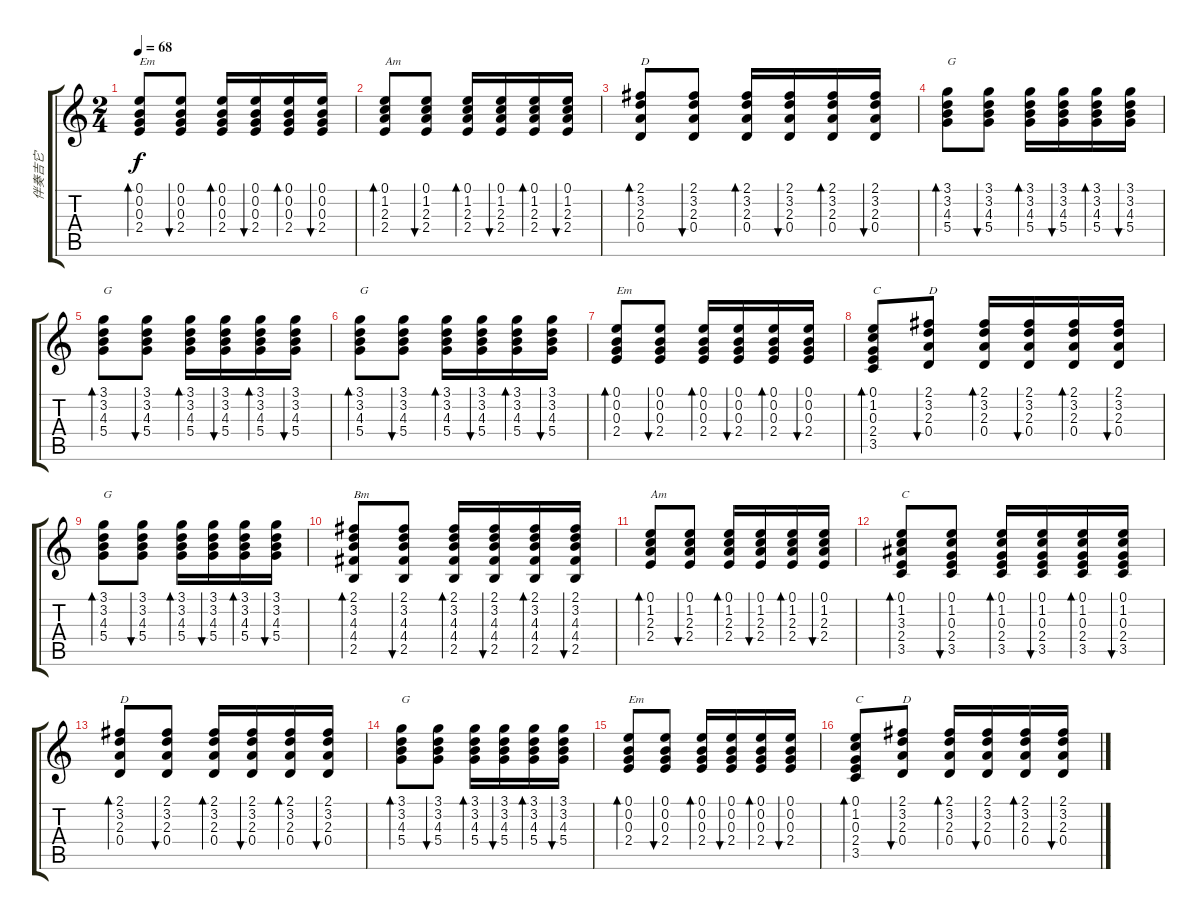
\track ("伴奏吉它" "伴奏吉它") {instrument acousticguitarsteel}
\staff {score tabs}
\tuning (E4 B3 G3 D3 A2 E2) {hide}
\ts (2 4)
\tempo 68
\clef g2
\ks c
(0.1 0.2 0.3 2.4).8{bd 30 txt "Em" dy f} (0.1 0.2 0.3 2.4).8{bu 30} (0.1 0.2 0.3 2.4).16{bd 30} (0.1 0.2 0.3 2.4).16{bu 30} (0.1 0.2 0.3 2.4).16{bd 30} (0.1 0.2 0.3 2.4).16{bu 30} |
(0.1 1.2 2.3 2.4).8{bd 30 txt "Am"} (0.1 1.2 2.3 2.4).8{bu 30} (0.1 1.2 2.3 2.4).16{bd 30} (0.1 1.2 2.3 2.4).16{bu 30} (0.1 1.2 2.3 2.4).16{bd 30} (0.1 1.2 2.3 2.4).16{bu 30} |
(2.1 3.2 2.3 0.4).8{bd 30 txt "D"} (2.1 3.2 2.3 0.4).8{bu 30} (2.1 3.2 2.3 0.4).16{bd 30} (2.1 3.2 2.3 0.4).16{bu 30} (2.1 3.2 2.3 0.4).16{bd 30} (2.1 3.2 2.3 0.4).16{bu 30} |
(3.1 3.2 4.3 5.4).8{bd 60 txt "G"} (3.1 3.2 4.3 5.4).8{bu 60} (3.1 3.2 4.3 5.4).16{bd 60} (3.1 3.2 4.3 5.4).16{bu 60} (3.1 3.2 4.3 5.4).16{bd 60} (3.1 3.2 4.3 5.4).16{bu 60} |
(3.1 3.2 4.3 5.4).8{bd 60 txt "G"} (3.1 3.2 4.3 5.4).8{bu 60} (3.1 3.2 4.3 5.4).16{bd 60} (3.1 3.2 4.3 5.4).16{bu 60} (3.1 3.2 4.3 5.4).16{bd 60} (3.1 3.2 4.3 5.4).16{bu 60} |
(3.1 3.2 4.3 5.4).8{bd 60 txt "G"} (3.1 3.2 4.3 5.4).8{bu 60} (3.1 3.2 4.3 5.4).16{bd 60} (3.1 3.2 4.3 5.4).16{bu 60} (3.1 3.2 4.3 5.4).16{bd 60} (3.1 3.2 4.3 5.4).16{bu 60} |
(0.1 0.2 0.3 2.4).8{bd 30 txt "Em"} (0.1 0.2 0.3 2.4).8{bu 30} (0.1 0.2 0.3 2.4).16{bd 30} (0.1 0.2 0.3 2.4).16{bu 30} (0.1 0.2 0.3 2.4).16{bd 30} (0.1 0.2 0.3 2.4).16{bu 30} |
(0.1 1.2 0.3 2.4 3.5).8{bd 30 txt "C"} (2.1 3.2 2.3 0.4).8{bu 30 txt "D"} (2.1 3.2 2.3 0.4).16{bd 30} (2.1 3.2 2.3 0.4).16{bu 30} (2.1 3.2 2.3 0.4).16{bd 30} (2.1 3.2 2.3 0.4).16{bu 30} |
(3.1 3.2 4.3 5.4).8{bd 60 txt "G"} (3.1 3.2 4.3 5.4).8{bu 60} (3.1 3.2 4.3 5.4).16{bd 60} (3.1 3.2 4.3 5.4).16{bu 60} (3.1 3.2 4.3 5.4).16{bd 60} (3.1 3.2 4.3 5.4).16{bu 60} |
(2.1 3.2 4.3 4.4 2.5).8{bd 30 txt "Bm"} (2.1 3.2 4.3 4.4 2.5).8{bu 30} (2.1 3.2 4.3 4.4 2.5).16{bd 30} (2.1 3.2 4.3 4.4 2.5).16{bu 30} (2.1 3.2 4.3 4.4 2.5).16{bd 30} (2.1 3.2 4.3 4.4 2.5).16{bu 30} |
(0.1 1.2 2.3 2.4).8{bd 30 txt "Am"} (0.1 1.2 2.3 2.4).8{bu 30} (0.1 1.2 2.3 2.4).16{bd 30} (0.1 1.2 2.3 2.4).16{bu 30} (0.1 1.2 2.3 2.4).16{bd 30} (0.1 1.2 2.3 2.4).16{bu 30} |
(0.1 1.2 3.3 2.4 3.5).8{bd 30 txt "C"} (0.1 1.2 0.3 2.4 3.5).8{bu 30} (0.1 1.2 0.3 2.4 3.5).16{bd 30} (0.1 1.2 0.3 2.4 3.5).16{bu 30} (0.1 1.2 0.3 2.4 3.5).16{bd 30} (0.1 1.2 0.3 2.4 3.5).16{bu 30} |
(2.1 3.2 2.3 0.4).8{bd 30 txt "D"} (2.1 3.2 2.3 0.4).8{bu 30} (2.1 3.2 2.3 0.4).16{bd 30} (2.1 3.2 2.3 0.4).16{bu 30} (2.1 3.2 2.3 0.4).16{bd 30} (2.1 3.2 2.3 0.4).16{bu 30} |
(3.1 3.2 4.3 5.4).8{bd 60 txt "G"} (3.1 3.2 4.3 5.4).8{bu 60} (3.1 3.2 4.3 5.4).16{bd 60} (3.1 3.2 4.3 5.4).16{bu 60} (3.1 3.2 4.3 5.4).16{bd 60} (3.1 3.2 4.3 5.4).16{bu 60} |
(0.1 0.2 0.3 2.4).8{bd 30 txt "Em"} (0.1 0.2 0.3 2.4).8{bu 30} (0.1 0.2 0.3 2.4).16{bd 30} (0.1 0.2 0.3 2.4).16{bu 30} (0.1 0.2 0.3 2.4).16{bd 30} (0.1 0.2 0.3 2.4).16{bu 30} |
(0.1 1.2 0.3 2.4 3.5).8{bd 30 txt "C"} (2.1 3.2 2.3 0.4).8{bu 30 txt "D"} (2.1 3.2 2.3 0.4).16{bd 30} (2.1 3.2 2.3 0.4).16{bu 30} (2.1 3.2 2.3 0.4).16{bd 30} (2.1 3.2 2.3 0.4).16{bu 30}
